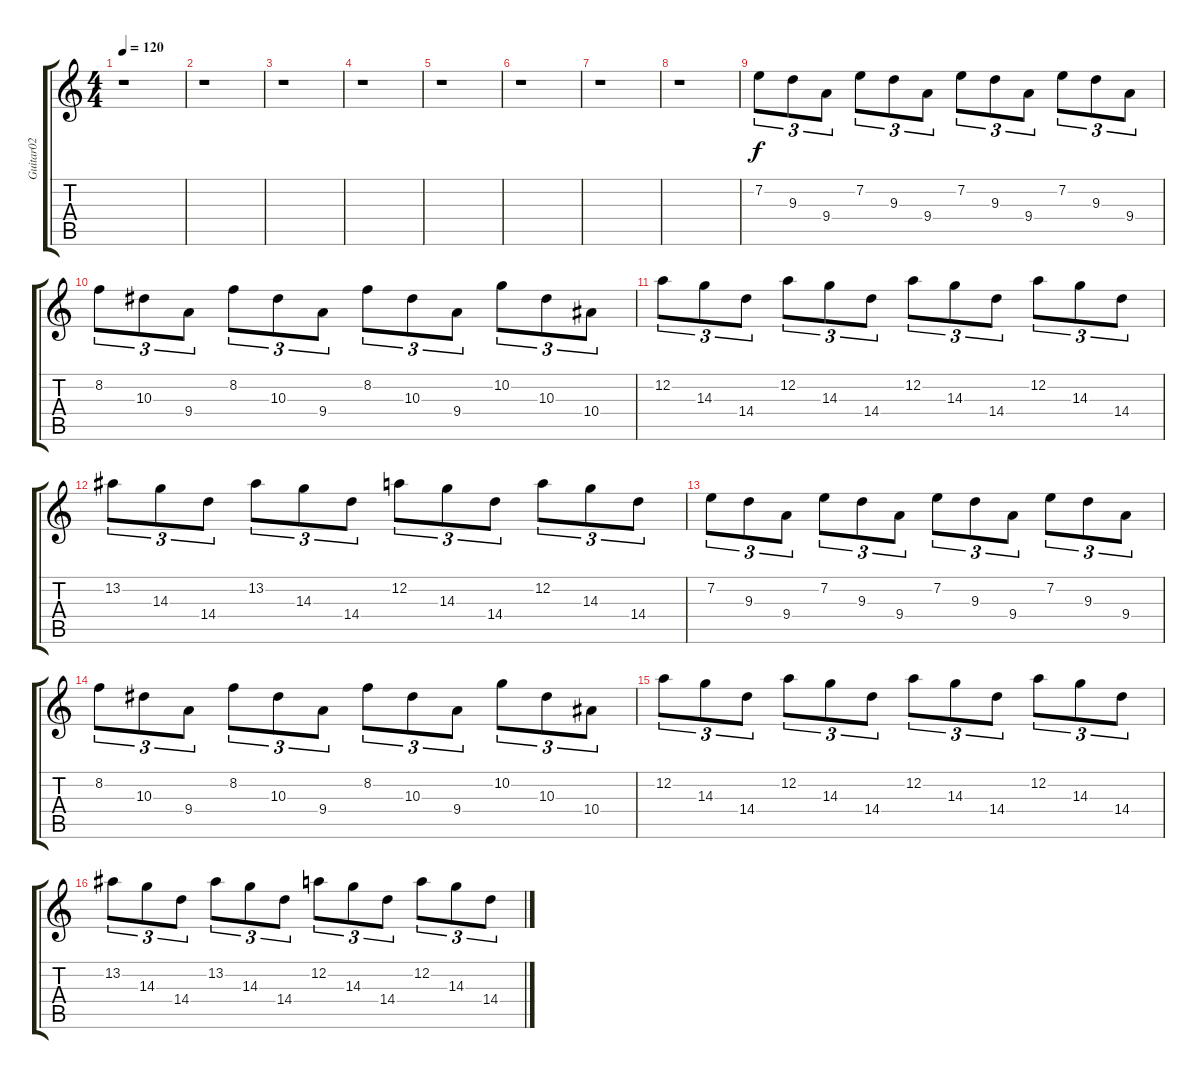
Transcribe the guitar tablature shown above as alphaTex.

\track ("Guitar02" "Guitar02") {instrument overdrivenguitar}
\staff {score tabs}
\tuning (D4 A3 F3 C3 G2 C2) {hide}
\ts (4 4)
\tempo 120
\clef g2
\ks c
r.1{dy f} |
r.1 |
r.1 |
r.1 |
r.1 |
r.1 |
r.1 |
r.1 |
7.2.8{tu (3 2)} 9.3.8{tu (3 2)} 9.4.8{tu (3 2)} 7.2.8{tu (3 2)} 9.3.8{tu (3 2)} 9.4.8{tu (3 2)} 7.2.8{tu (3 2)} 9.3.8{tu (3 2)} 9.4.8{tu (3 2)} 7.2.8{tu (3 2)} 9.3.8{tu (3 2)} 9.4.8{tu (3 2)} |
8.2.8{tu (3 2)} 10.3.8{tu (3 2)} 9.4.8{tu (3 2)} 8.2.8{tu (3 2)} 10.3.8{tu (3 2)} 9.4.8{tu (3 2)} 8.2.8{tu (3 2)} 10.3.8{tu (3 2)} 9.4.8{tu (3 2)} 10.2.8{tu (3 2)} 10.3.8{tu (3 2)} 10.4.8{tu (3 2)} |
12.2.8{tu (3 2)} 14.3.8{tu (3 2)} 14.4.8{tu (3 2)} 12.2.8{tu (3 2)} 14.3.8{tu (3 2)} 14.4.8{tu (3 2)} 12.2.8{tu (3 2)} 14.3.8{tu (3 2)} 14.4.8{tu (3 2)} 12.2.8{tu (3 2)} 14.3.8{tu (3 2)} 14.4.8{tu (3 2)} |
13.2.8{tu (3 2)} 14.3.8{tu (3 2)} 14.4.8{tu (3 2)} 13.2.8{tu (3 2)} 14.3.8{tu (3 2)} 14.4.8{tu (3 2)} 12.2.8{tu (3 2)} 14.3.8{tu (3 2)} 14.4.8{tu (3 2)} 12.2.8{tu (3 2)} 14.3.8{tu (3 2)} 14.4.8{tu (3 2)} |
7.2.8{tu (3 2)} 9.3.8{tu (3 2)} 9.4.8{tu (3 2)} 7.2.8{tu (3 2)} 9.3.8{tu (3 2)} 9.4.8{tu (3 2)} 7.2.8{tu (3 2)} 9.3.8{tu (3 2)} 9.4.8{tu (3 2)} 7.2.8{tu (3 2)} 9.3.8{tu (3 2)} 9.4.8{tu (3 2)} |
8.2.8{tu (3 2)} 10.3.8{tu (3 2)} 9.4.8{tu (3 2)} 8.2.8{tu (3 2)} 10.3.8{tu (3 2)} 9.4.8{tu (3 2)} 8.2.8{tu (3 2)} 10.3.8{tu (3 2)} 9.4.8{tu (3 2)} 10.2.8{tu (3 2)} 10.3.8{tu (3 2)} 10.4.8{tu (3 2)} |
12.2.8{tu (3 2)} 14.3.8{tu (3 2)} 14.4.8{tu (3 2)} 12.2.8{tu (3 2)} 14.3.8{tu (3 2)} 14.4.8{tu (3 2)} 12.2.8{tu (3 2)} 14.3.8{tu (3 2)} 14.4.8{tu (3 2)} 12.2.8{tu (3 2)} 14.3.8{tu (3 2)} 14.4.8{tu (3 2)} |
13.2.8{tu (3 2)} 14.3.8{tu (3 2)} 14.4.8{tu (3 2)} 13.2.8{tu (3 2)} 14.3.8{tu (3 2)} 14.4.8{tu (3 2)} 12.2.8{tu (3 2)} 14.3.8{tu (3 2)} 14.4.8{tu (3 2)} 12.2.8{tu (3 2)} 14.3.8{tu (3 2)} 14.4.8{tu (3 2)}
